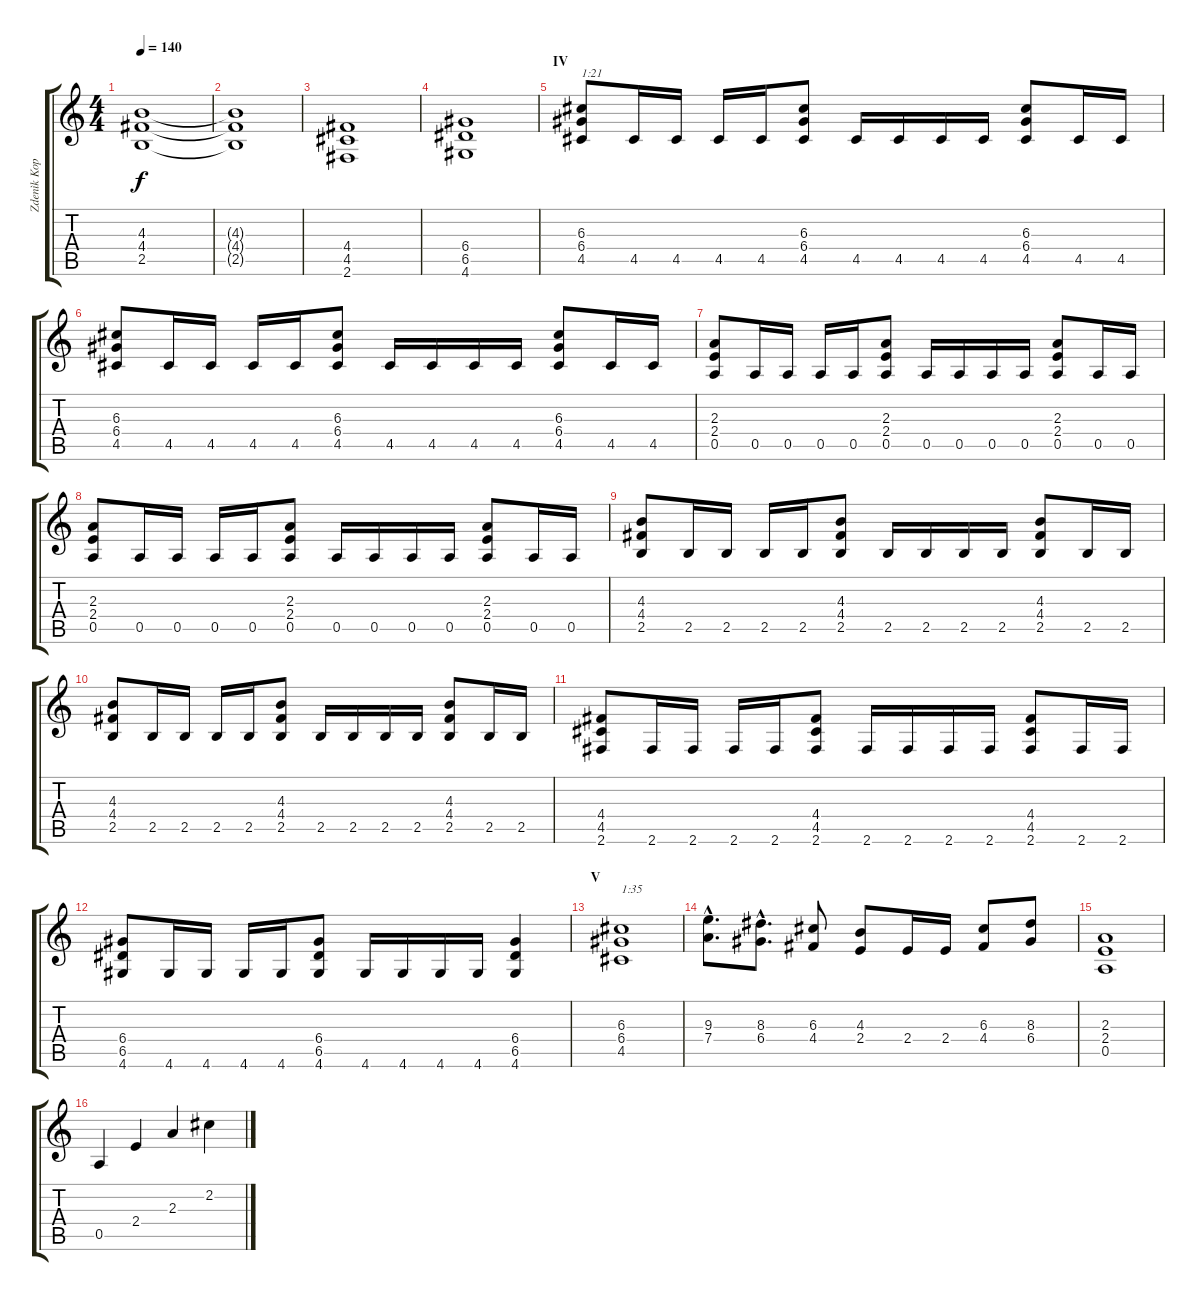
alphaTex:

\track ("Zdenìk Kopeèek" "Zdenìk Kop") {instrument distortionguitar}
\staff {score tabs}
\tuning (E4 B3 G3 D3 A2 E2) {hide}
\ts (4 4)
\tempo 140
\clef g2
\ks c
(4.3 4.4 2.5).1{dy f} |
(4.3{t} 4.4{t} 2.5{t}).1 |
(4.4 4.5 2.6).1 |
(6.4 6.5 4.6).1 |
\section ("" "IV")
(6.3 6.4 4.5).8{txt "1:21"} 4.5.16 4.5.16 4.5.16 4.5.16 (6.3 6.4 4.5).8 4.5.16 4.5.16 4.5.16 4.5.16 (6.3 6.4 4.5).8 4.5.16 4.5.16 |
(6.3 6.4 4.5).8 4.5.16 4.5.16 4.5.16 4.5.16 (6.3 6.4 4.5).8 4.5.16 4.5.16 4.5.16 4.5.16 (6.3 6.4 4.5).8 4.5.16 4.5.16 |
(2.3 2.4 0.5).8 0.5.16 0.5.16 0.5.16 0.5.16 (2.3 2.4 0.5).8 0.5.16 0.5.16 0.5.16 0.5.16 (2.3 2.4 0.5).8 0.5.16 0.5.16 |
(2.3 2.4 0.5).8 0.5.16 0.5.16 0.5.16 0.5.16 (2.3 2.4 0.5).8 0.5.16 0.5.16 0.5.16 0.5.16 (2.3 2.4 0.5).8 0.5.16 0.5.16 |
(4.3 4.4 2.5).8 2.5.16 2.5.16 2.5.16 2.5.16 (4.3 4.4 2.5).8 2.5.16 2.5.16 2.5.16 2.5.16 (4.3 4.4 2.5).8 2.5.16 2.5.16 |
(4.3 4.4 2.5).8 2.5.16 2.5.16 2.5.16 2.5.16 (4.3 4.4 2.5).8 2.5.16 2.5.16 2.5.16 2.5.16 (4.3 4.4 2.5).8 2.5.16 2.5.16 |
(4.4 4.5 2.6).8 2.6.16 2.6.16 2.6.16 2.6.16 (4.4 4.5 2.6).8 2.6.16 2.6.16 2.6.16 2.6.16 (4.4 4.5 2.6).8 2.6.16 2.6.16 |
(6.4 6.5 4.6).8 4.6.16 4.6.16 4.6.16 4.6.16 (6.4 6.5 4.6).8 4.6.16 4.6.16 4.6.16 4.6.16 (6.4 6.5 4.6).4 |
\section ("" "V")
(6.3 6.4 4.5).1{txt "1:35"} |
(9.3{hac} 7.4{hac}).8{d} (8.3{hac} 6.4{hac}).8{d} (6.3 4.4).8 (4.3 2.4).8 2.4.16 2.4.16 (6.3 4.4).8 (8.3 6.4).8 |
(2.3 2.4 0.5).1 |
0.5.4 2.4.4 2.3.4 2.2.4
